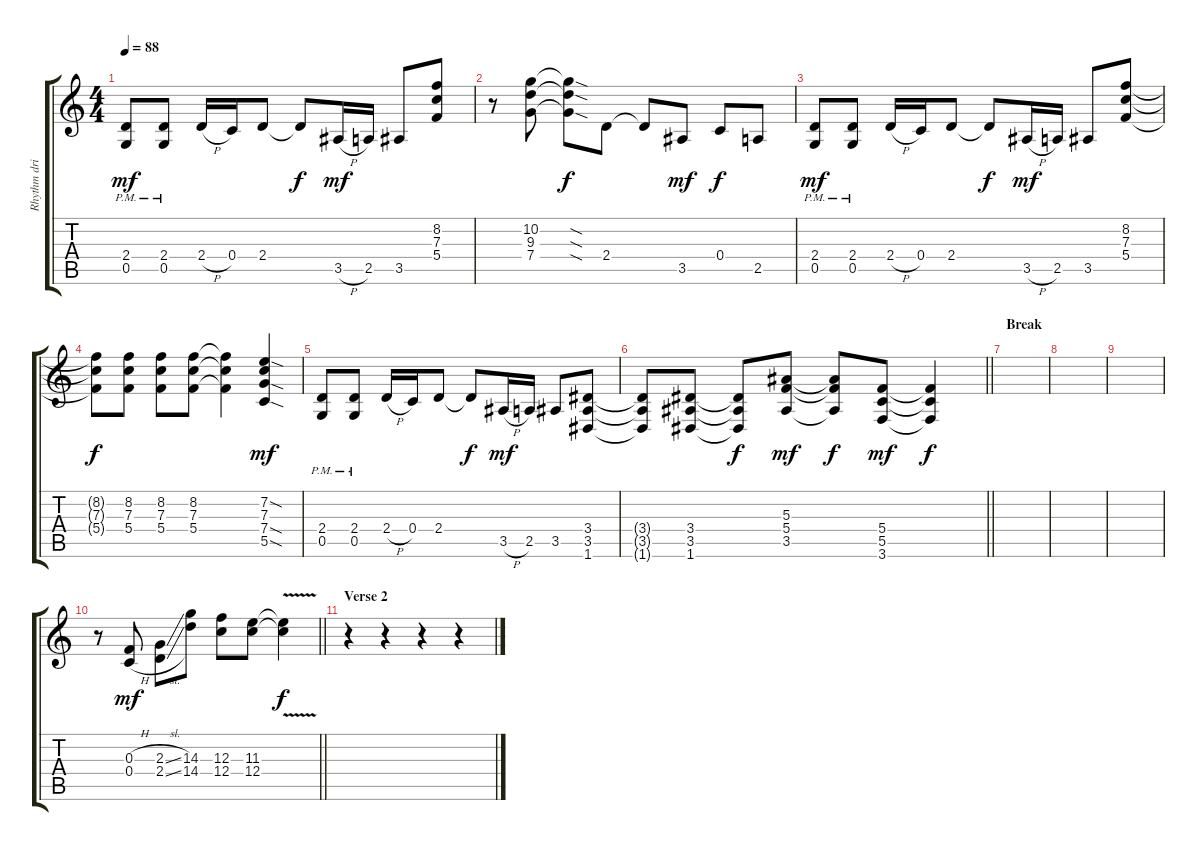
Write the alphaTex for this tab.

\track ("Rhythm drive 2" "Rhythm dri") {instrument distortionguitar}
\staff {score tabs}
\tuning (D4 A3 F3 C3 G2 D2) {hide}
\ts (4 4)
\tempo 88
\clef g2
\ks c
(2.4{pm} 0.5{pm}).8{dy mf} (2.4{pm} 0.5{pm}).8 2.4{h}.16 0.4.16 2.4.8 2.4{t}.8{dy f} 3.5{h}.16{dy mf} 2.5.16 3.5.8 (8.2 7.3 5.4).8 |
r.8 (10.2 9.3 7.4).8 (10.2{sod t} 9.3{sod t} 7.4{sod t}).8{dy f} 2.4.8 2.4{t}.8 3.5.8{dy mf} 0.4.8{dy f} 2.5.8 |
(2.4{pm} 0.5{pm}).8{dy mf} (2.4{pm} 0.5{pm}).8 2.4{h}.16 0.4.16 2.4.8 2.4{t}.8{dy f} 3.5{h}.16{dy mf} 2.5.16 3.5.8 (8.2 7.3 5.4).8 |
(8.2{t} 7.3{t} 5.4{t}).8{dy f} (8.2 7.3 5.4).8 (8.2 7.3 5.4).8 (8.2 7.3 5.4).8 (8.2{t} 7.3{t} 5.4{t}).4 (7.2{sod} 7.3 7.4{sod} 5.5{sod}).4{dy mf} |
(2.4{pm} 0.5{pm}).8 (2.4{pm} 0.5{pm}).8 2.4{h}.16 0.4.16 2.4.8 2.4{t}.8{dy f} 3.5{h}.16{dy mf} 2.5.16 3.5.8 (3.4 3.5 1.6).8 |
\barLineRight lightlight
(3.4{t} 3.5{t} 1.6{t}).8 (3.4 3.5 1.6).8 (3.4{t} 3.5{t} 1.6{t}).8{dy f} (5.3 5.4 3.5).8{dy mf} (5.3{t} 5.4{t} 3.5{t}).8{dy f} (5.4 5.5 3.6).8{dy mf} (5.4{t} 5.5{t} 3.6{t}).4{dy f} |
\section ("" "Break")
|
|
|
\barLineRight lightlight
r.8 (0.3{h} 0.4{h}).8{dy mf} (2.3{sl} 2.4{sl}).8 (14.3 14.4).8 (12.3 12.4).8 (11.3 12.4).8 (11.3{v t} 12.4{v t}).4{dy f} |
\section ("" "Verse 2")
r.4 r.4 r.4 r.4
